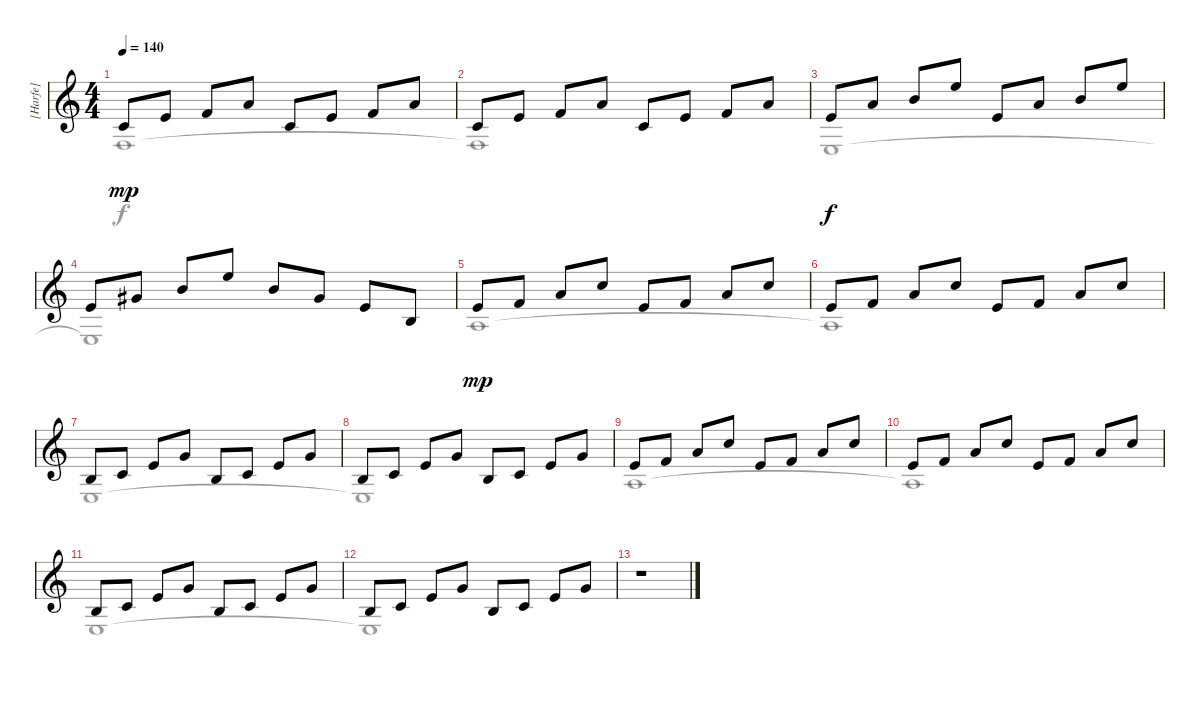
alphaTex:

\track ("[Harfe]" "[Harfe]") {instrument orchestralharp}
\staff {score}
\tuning (E4 B3 G3 D3 A2 E2) {hide}
\voice
\ts (4 4)
\tempo 140
\clef g2
\ks c
5.3.8{dy mp} 9.3.8 6.2.8 10.2.8 5.3.8 9.3.8 6.2.8 10.2.8 |
5.3.8 9.3.8 6.2.8 10.2.8 5.3.8 9.3.8 6.2.8 10.2.8 |
9.3.8{dy f} 14.3.8 12.2.8 17.2.8 9.3.8 14.3.8 12.2.8 17.2.8 |
9.3.8 13.3.8 12.2.8 17.2.8 12.2.8 13.3.8 9.3.8 4.3.8 |
9.3.8{dy mp} 10.3.8 10.2.8 13.2.8 9.3.8 10.3.8 10.2.8 13.2.8 |
9.3.8 10.3.8 10.2.8 13.2.8 9.3.8 10.3.8 10.2.8 13.2.8 |
4.3.8 5.3.8 5.2.8 8.2.8 4.3.8 5.3.8 5.2.8 8.2.8 |
4.3.8{volume 6} 5.3.8 5.2.8 8.2.8 4.3.8 5.3.8 5.2.8 8.2.8 |
9.3.8 10.3.8 10.2.8 13.2.8 9.3.8 10.3.8 10.2.8 13.2.8 |
9.3.8 10.3.8 10.2.8 13.2.8 9.3.8 10.3.8 10.2.8 13.2.8 |
4.3.8 5.3.8 5.2.8 8.2.8 4.3.8 5.3.8 5.2.8 8.2.8 |
4.3.8{volume 2} 5.3.8 5.2.8 8.2.8 4.3.8 5.3.8 5.2.8 8.2.8 |
r.1
\voice
\clef g2
\ottava regular
\simile none
\ks c
3.4.1{dy f} |
3.4{t}.1 |
2.4.1 |
2.4{t}.1 |
7.4.1 |
7.4{t}.1 |
2.4.1 |
2.4{t}.1 |
7.4.1 |
7.4{t}.1 |
2.4.1 |
2.4{t}.1 |
